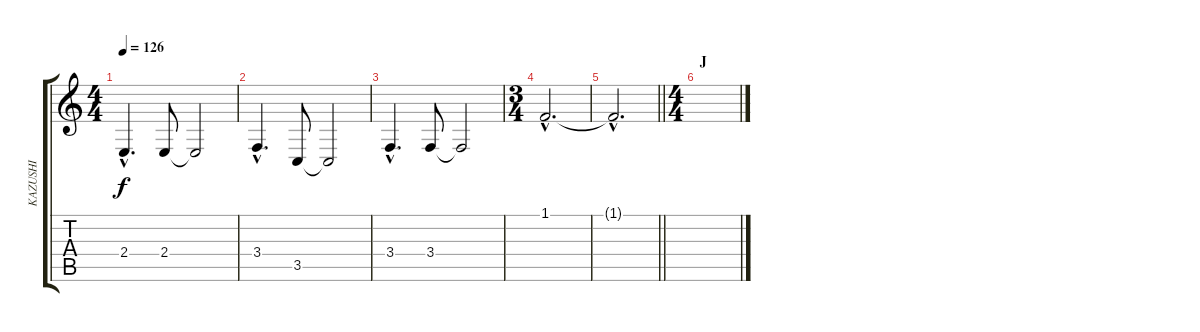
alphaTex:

\track ("KAZUSHI" "KAZUSHI") {instrument oboe}
\staff {score tabs}
\tuning (E4 B3 G3 D3 A2 E2) {hide}
\ts (4 4)
\tempo 126
\clef g2
\ks c
2.4{hac}.4{d dy f} 2.4.8 2.4{t}.2 |
3.4{hac}.4{d} 3.5.8 3.5{t}.2 |
3.4{hac}.4{d} 3.4.8 3.4{t}.2 |
\ts (3 4)
1.1{hac}.2{d} |
\barLineRight lightlight
1.1{hac t}.2{d} |
\ts (4 4)
\section ("" "J")
